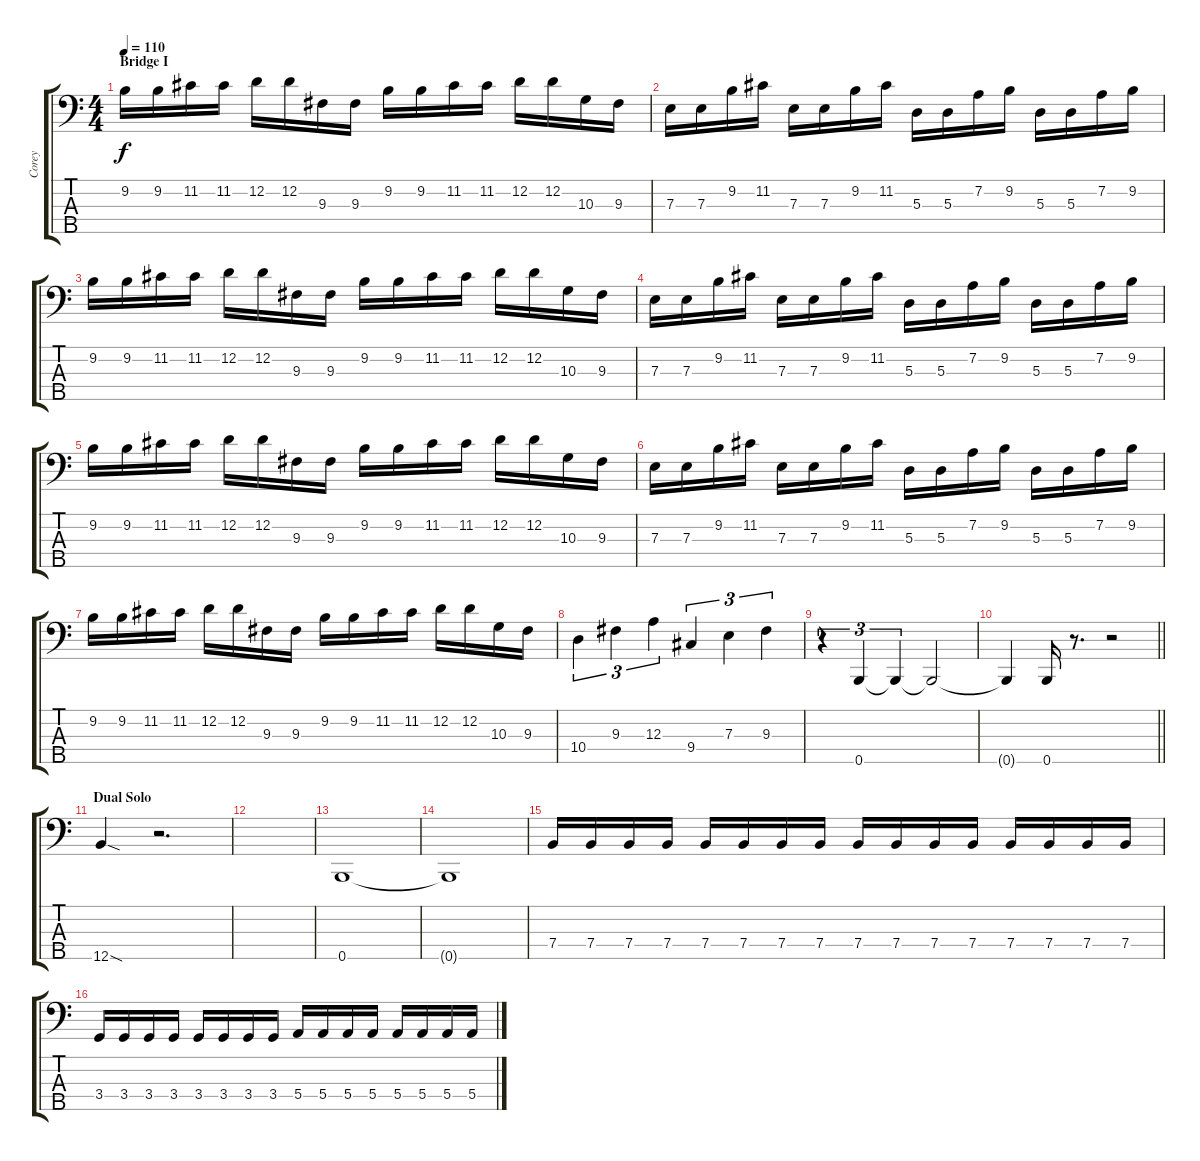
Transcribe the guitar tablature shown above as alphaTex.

\track ("Corey" "Corey") {instrument slapbass2}
\staff {score tabs}
\tuning (G2 D2 A1 E1 B0) {hide}
\ts (4 4)
\section ("" "Bridge I")
\tempo 110
\clef f4
\ks c
9.2.16{dy f} 9.2.16 11.2.16 11.2.16 12.2.16 12.2.16 9.3.16 9.3.16 9.2.16 9.2.16 11.2.16 11.2.16 12.2.16 12.2.16 10.3.16 9.3.16 |
7.3.16 7.3.16 9.2.16 11.2.16 7.3.16 7.3.16 9.2.16 11.2.16 5.3.16 5.3.16 7.2.16 9.2.16 5.3.16 5.3.16 7.2.16 9.2.16 |
9.2.16 9.2.16 11.2.16 11.2.16 12.2.16 12.2.16 9.3.16 9.3.16 9.2.16 9.2.16 11.2.16 11.2.16 12.2.16 12.2.16 10.3.16 9.3.16 |
7.3.16 7.3.16 9.2.16 11.2.16 7.3.16 7.3.16 9.2.16 11.2.16 5.3.16 5.3.16 7.2.16 9.2.16 5.3.16 5.3.16 7.2.16 9.2.16 |
9.2.16 9.2.16 11.2.16 11.2.16 12.2.16 12.2.16 9.3.16 9.3.16 9.2.16 9.2.16 11.2.16 11.2.16 12.2.16 12.2.16 10.3.16 9.3.16 |
7.3.16 7.3.16 9.2.16 11.2.16 7.3.16 7.3.16 9.2.16 11.2.16 5.3.16 5.3.16 7.2.16 9.2.16 5.3.16 5.3.16 7.2.16 9.2.16 |
9.2.16 9.2.16 11.2.16 11.2.16 12.2.16 12.2.16 9.3.16 9.3.16 9.2.16 9.2.16 11.2.16 11.2.16 12.2.16 12.2.16 10.3.16 9.3.16 |
10.4.4{tu (3 2)} 9.3.4{tu (3 2)} 12.3.4{tu (3 2)} 9.4.4{tu (3 2)} 7.3.4{tu (3 2)} 9.3.4{tu (3 2)} |
r.4{tu (3 2)} 0.5.4{tu (3 2)} 0.5{t}.4{tu (3 2)} 0.5{t}.2 |
\barLineRight lightlight
0.5{t}.4 0.5.16 r.8{d} r.2 |
\section ("" "Dual Solo")
12.5{sod}.4 r.2{d} |
|
0.5.1 |
0.5{t}.1 |
7.4.16 7.4.16 7.4.16 7.4.16 7.4.16 7.4.16 7.4.16 7.4.16 7.4.16 7.4.16 7.4.16 7.4.16 7.4.16 7.4.16 7.4.16 7.4.16 |
3.4.16 3.4.16 3.4.16 3.4.16 3.4.16 3.4.16 3.4.16 3.4.16 5.4.16 5.4.16 5.4.16 5.4.16 5.4.16 5.4.16 5.4.16 5.4.16
